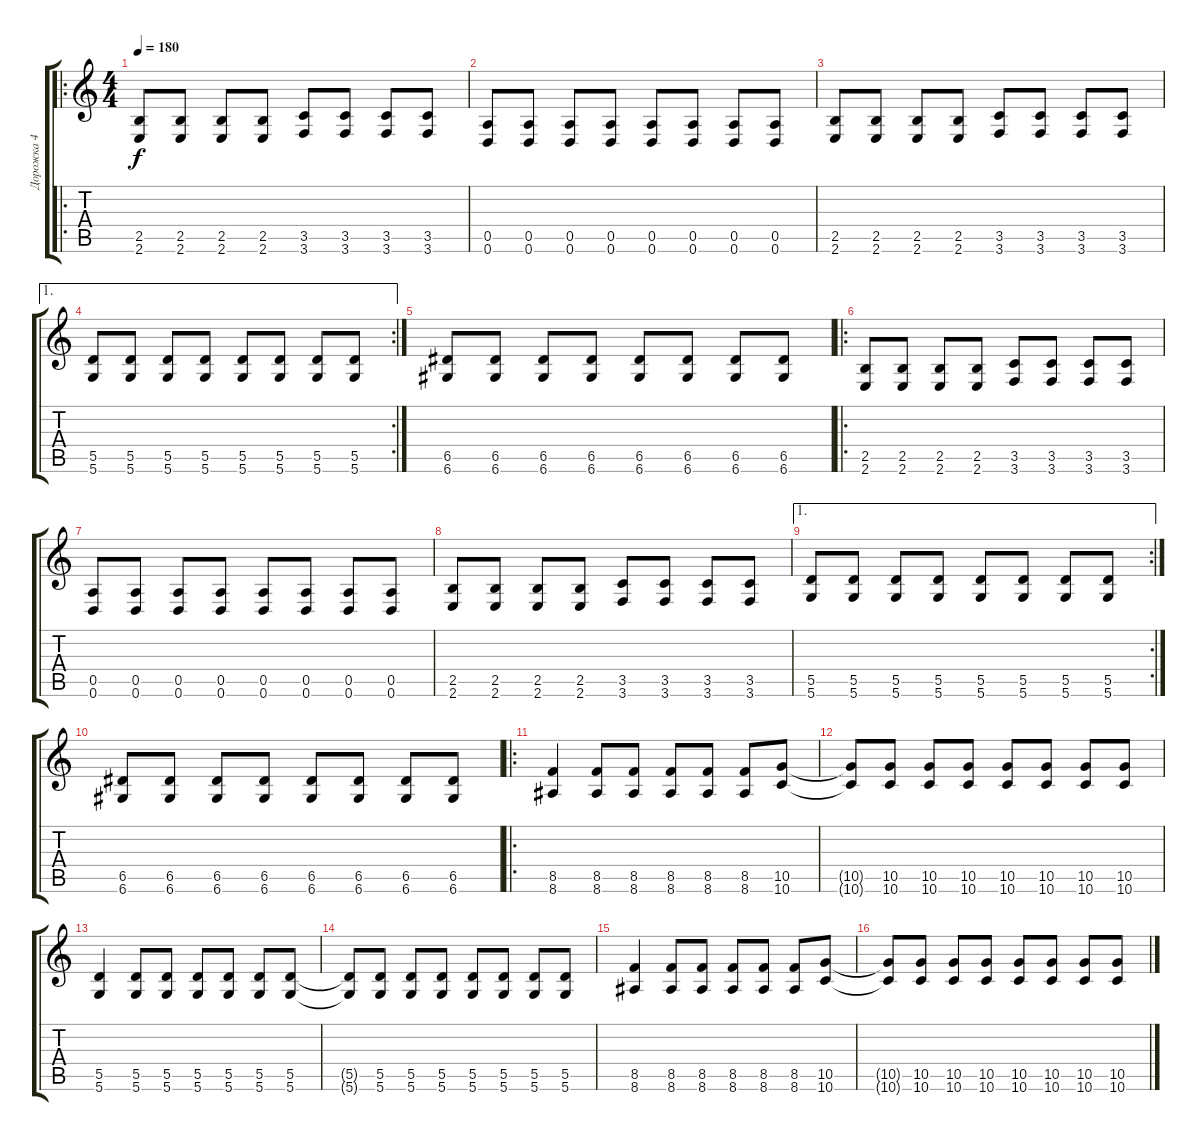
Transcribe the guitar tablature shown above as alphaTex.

\track ("Дорожка 4" "Дорожка 4") {instrument distortionguitar}
\staff {score tabs}
\tuning (E4 B3 G3 D3 A2 D2) {hide}
\ro
\ts (4 4)
\tempo 180
\clef g2
\ks c
(2.5 2.6).8{dy f} (2.5 2.6).8 (2.5 2.6).8 (2.5 2.6).8 (3.5 3.6).8 (3.5 3.6).8 (3.5 3.6).8 (3.5 3.6).8 |
(0.5 0.6).8 (0.5 0.6).8 (0.5 0.6).8 (0.5 0.6).8 (0.5 0.6).8 (0.5 0.6).8 (0.5 0.6).8 (0.5 0.6).8 |
(2.5 2.6).8 (2.5 2.6).8 (2.5 2.6).8 (2.5 2.6).8 (3.5 3.6).8 (3.5 3.6).8 (3.5 3.6).8 (3.5 3.6).8 |
\ae 1
\rc 2
(5.5 5.6).8 (5.5 5.6).8 (5.5 5.6).8 (5.5 5.6).8 (5.5 5.6).8 (5.5 5.6).8 (5.5 5.6).8 (5.5 5.6).8 |
(6.5 6.6).8 (6.5 6.6).8 (6.5 6.6).8 (6.5 6.6).8 (6.5 6.6).8 (6.5 6.6).8 (6.5 6.6).8 (6.5 6.6).8 |
\ro
(2.5 2.6).8 (2.5 2.6).8 (2.5 2.6).8 (2.5 2.6).8 (3.5 3.6).8 (3.5 3.6).8 (3.5 3.6).8 (3.5 3.6).8 |
(0.5 0.6).8 (0.5 0.6).8 (0.5 0.6).8 (0.5 0.6).8 (0.5 0.6).8 (0.5 0.6).8 (0.5 0.6).8 (0.5 0.6).8 |
(2.5 2.6).8 (2.5 2.6).8 (2.5 2.6).8 (2.5 2.6).8 (3.5 3.6).8 (3.5 3.6).8 (3.5 3.6).8 (3.5 3.6).8 |
\ae 1
\rc 2
(5.5 5.6).8 (5.5 5.6).8 (5.5 5.6).8 (5.5 5.6).8 (5.5 5.6).8 (5.5 5.6).8 (5.5 5.6).8 (5.5 5.6).8 |
(6.5 6.6).8 (6.5 6.6).8 (6.5 6.6).8 (6.5 6.6).8 (6.5 6.6).8 (6.5 6.6).8 (6.5 6.6).8 (6.5 6.6).8 |
\ro
(8.5 8.6).4 (8.5 8.6).8 (8.5 8.6).8 (8.5 8.6).8 (8.5 8.6).8 (8.5 8.6).8 (10.5 10.6).8 |
(10.5{t} 10.6{t}).8 (10.5 10.6).8 (10.5 10.6).8 (10.5 10.6).8 (10.5 10.6).8 (10.5 10.6).8 (10.5 10.6).8 (10.5 10.6).8 |
(5.5 5.6).4 (5.5 5.6).8 (5.5 5.6).8 (5.5 5.6).8 (5.5 5.6).8 (5.5 5.6).8 (5.5 5.6).8 |
(5.5{t} 5.6{t}).8 (5.5 5.6).8 (5.5 5.6).8 (5.5 5.6).8 (5.5 5.6).8 (5.5 5.6).8 (5.5 5.6).8 (5.5 5.6).8 |
(8.5 8.6).4 (8.5 8.6).8 (8.5 8.6).8 (8.5 8.6).8 (8.5 8.6).8 (8.5 8.6).8 (10.5 10.6).8 |
(10.5{t} 10.6{t}).8 (10.5 10.6).8 (10.5 10.6).8 (10.5 10.6).8 (10.5 10.6).8 (10.5 10.6).8 (10.5 10.6).8 (10.5 10.6).8
